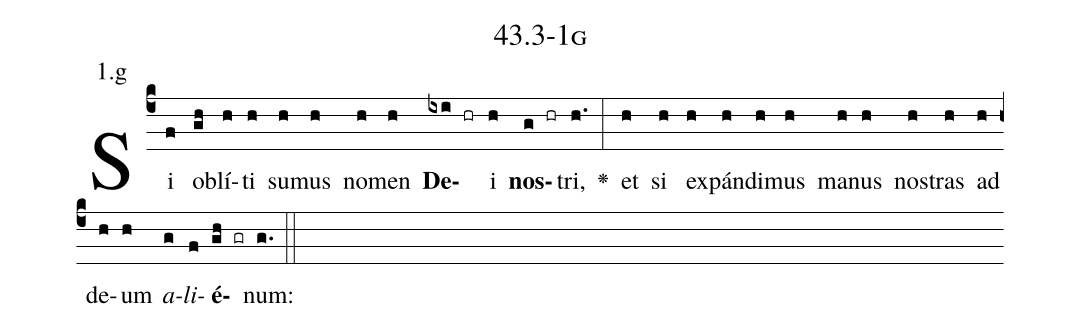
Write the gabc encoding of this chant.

name: 43.3-1g;
annotation: 1.g;
%%
(c4)Si(f) ob(gh)lí(h)ti(h) su(h)mus(h) no(h)men(h) <b>De</b>(ixi hr)i(h) <b>nos</b>(g hr)tri,(h.) <v>\greheightstar</v>(:) et(h) si(h) ex(h)pán(h)di(h)mus(h) ma(h)nus(h) nos(h)tras(h) ad(h) de(h)um(h) <i>a</i>(g)<i>li</i>(f)<b>é</b>(gh gr)num:(g.) (::)


%E(h) u(h) o(g) u(f) a(gh) e.(g.) (::)
